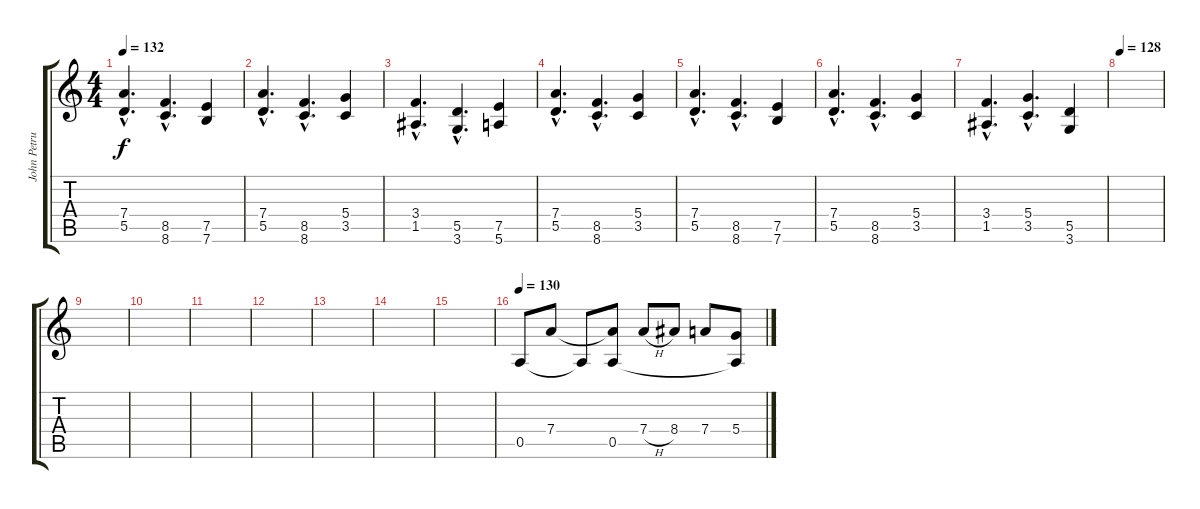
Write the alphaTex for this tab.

\track ("John Petrucci" "John Petru") {instrument distortionguitar}
\staff {score tabs}
\tuning (E4 B3 G3 D3 A2 E2) {hide}
\ts (4 4)
\tempo 132
\clef g2
\ks c
(7.4{hac} 5.5{hac}).4{d dy f} (8.5{hac} 8.6{hac}).4{d} (7.5 7.6).4 |
(7.4{hac} 5.5{hac}).4{d} (8.5{hac} 8.6{hac}).4{d} (5.4 3.5).4 |
(3.4{hac} 1.5{hac}).4{d} (5.5{hac} 3.6{hac}).4{d} (7.5 5.6).4 |
(7.4{hac} 5.5{hac}).4{d} (8.5{hac} 8.6{hac}).4{d} (5.4 3.5).4 |
(7.4{hac} 5.5{hac}).4{d} (8.5{hac} 8.6{hac}).4{d} (7.5 7.6).4 |
(7.4{hac} 5.5{hac}).4{d} (8.5{hac} 8.6{hac}).4{d} (5.4 3.5).4 |
(3.4{hac} 1.5{hac}).4{d} (5.4{hac} 3.5{hac}).4{d} (5.5 3.6).4 |
\tempo 128
|
|
|
|
|
|
|
|
\tempo 130
0.5.8{volume 12 balance 11 instrument distortionguitar} 7.4.8 0.5{t}.8 (7.4{t} 0.5).8 7.4{h}.8 8.4.8 7.4.8 (5.4 0.5{t}).8
